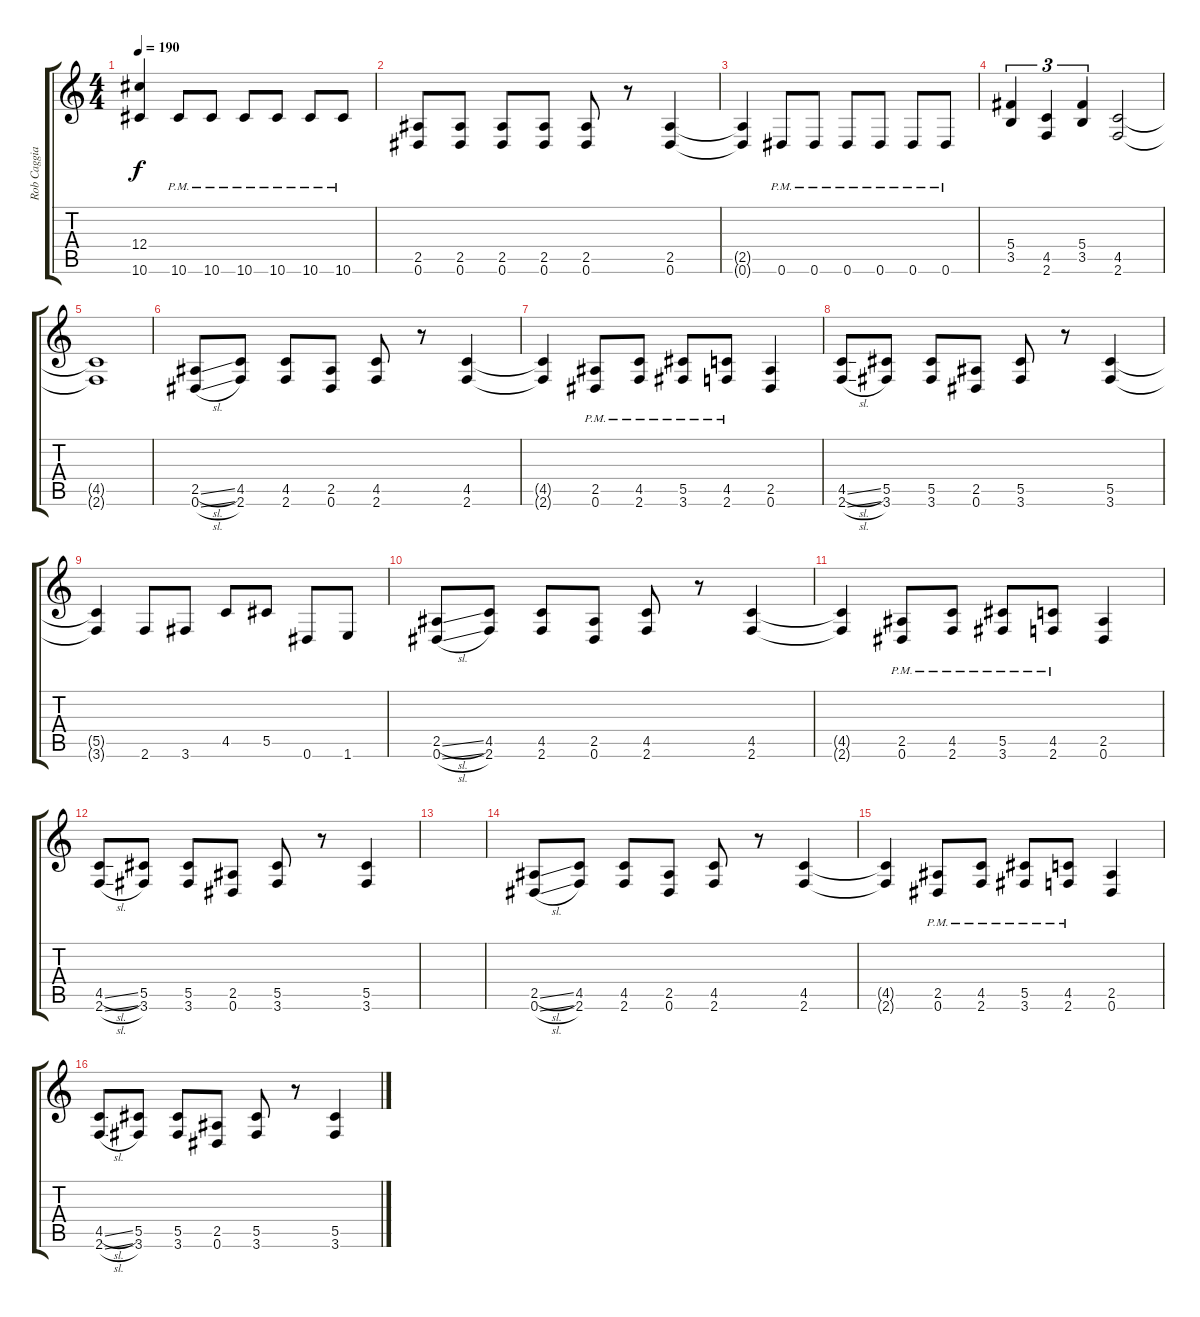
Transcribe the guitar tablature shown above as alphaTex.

\track ("Rob Caggiano" "Rob Caggia") {instrument distortionguitar}
\staff {score tabs}
\tuning (Eb4 Bb3 Gb3 Db3 Ab2 Eb2) {hide}
\ts (4 4)
\tempo 190
\clef g2
\ks c
(12.4{t} 10.6{t}).4{dy f} 10.6{pm}.8 10.6{pm}.8 10.6{pm}.8 10.6{pm}.8 10.6{pm}.8 10.6{pm}.8 |
(2.5 0.6).8 (2.5 0.6).8 (2.5 0.6).8 (2.5 0.6).8 (2.5 0.6).8 r.8 (2.5 0.6).4 |
(2.5{t} 0.6{t}).4 0.6{pm}.8 0.6{pm}.8 0.6{pm}.8 0.6{pm}.8 0.6{pm}.8 0.6{pm}.8 |
(5.4 3.5).4{tu (3 2)} (4.5 2.6).4{tu (3 2)} (5.4 3.5).4{tu (3 2)} (4.5 2.6).2 |
(4.5{t} 2.6{t}).1 |
(2.5{sl} 0.6{sl}).8 (4.5 2.6).8 (4.5 2.6).8 (2.5 0.6).8 (4.5 2.6).8 r.8 (4.5 2.6).4 |
(4.5{t} 2.6{t}).4 (2.5{pm} 0.6{pm}).8 (4.5{pm} 2.6{pm}).8 (5.5{pm} 3.6{pm}).8 (4.5{pm} 2.6{pm}).8 (2.5 0.6).4 |
(4.5{sl} 2.6{sl}).8 (5.5 3.6).8 (5.5 3.6).8 (2.5 0.6).8 (5.5 3.6).8 r.8 (5.5 3.6).4 |
(5.5{t} 3.6{t}).4 2.6.8 3.6.8 4.5.8 5.5.8 0.6.8 1.6.8 |
(2.5{sl} 0.6{sl}).8 (4.5 2.6).8 (4.5 2.6).8 (2.5 0.6).8 (4.5 2.6).8 r.8 (4.5 2.6).4 |
(4.5{t} 2.6{t}).4 (2.5{pm} 0.6{pm}).8 (4.5{pm} 2.6{pm}).8 (5.5{pm} 3.6{pm}).8 (4.5{pm} 2.6{pm}).8 (2.5 0.6).4 |
(4.5{sl} 2.6{sl}).8 (5.5 3.6).8 (5.5 3.6).8 (2.5 0.6).8 (5.5 3.6).8 r.8 (5.5 3.6).4 |
|
(2.5{sl} 0.6{sl}).8 (4.5 2.6).8 (4.5 2.6).8 (2.5 0.6).8 (4.5 2.6).8 r.8 (4.5 2.6).4 |
(4.5{t} 2.6{t}).4 (2.5{pm} 0.6{pm}).8 (4.5{pm} 2.6{pm}).8 (5.5{pm} 3.6{pm}).8 (4.5{pm} 2.6{pm}).8 (2.5 0.6).4 |
(4.5{sl} 2.6{sl}).8 (5.5 3.6).8 (5.5 3.6).8 (2.5 0.6).8 (5.5 3.6).8 r.8 (5.5 3.6).4
